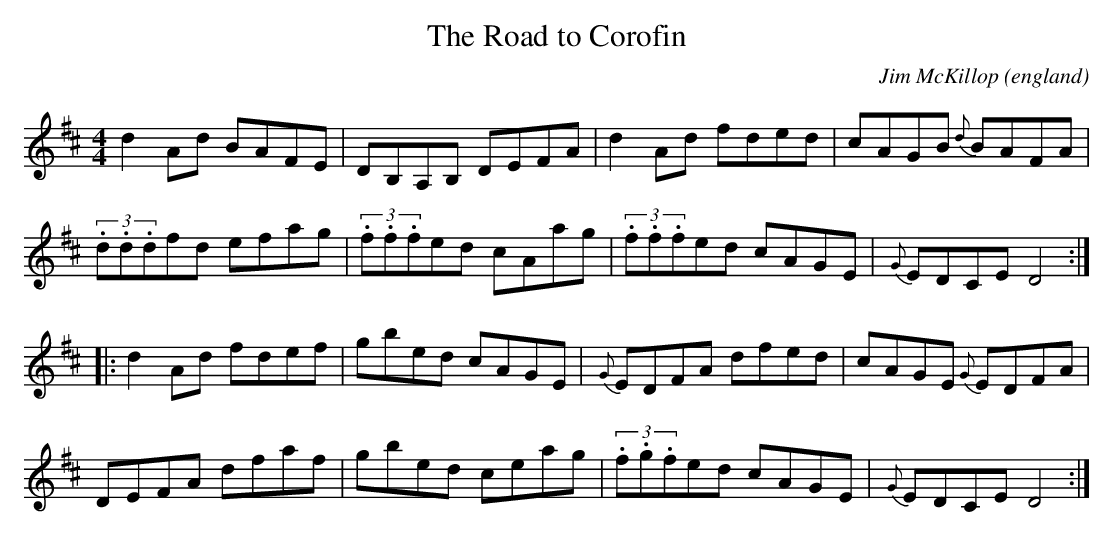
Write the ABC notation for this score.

X:1
T:The Road to Corofin
O:england
C:Jim McKillop
M:4/4
K:D
d2Ad BAFE | DB,A,B, DEFA | d2Ad fded | cAGB {d}BAFA |
(3.d.d.dfd efag | (3.f.f.fed cAag | (3.f.f.fed cAGE | {G}EDCE D4 ::
d2Ad fdef | gbed cAGE | {G}EDFA dfed | cAGE {G}EDFA |
DEFA dfaf | gbed ceag | (3.f.g.fed cAGE | {G}EDCE D4 :|
